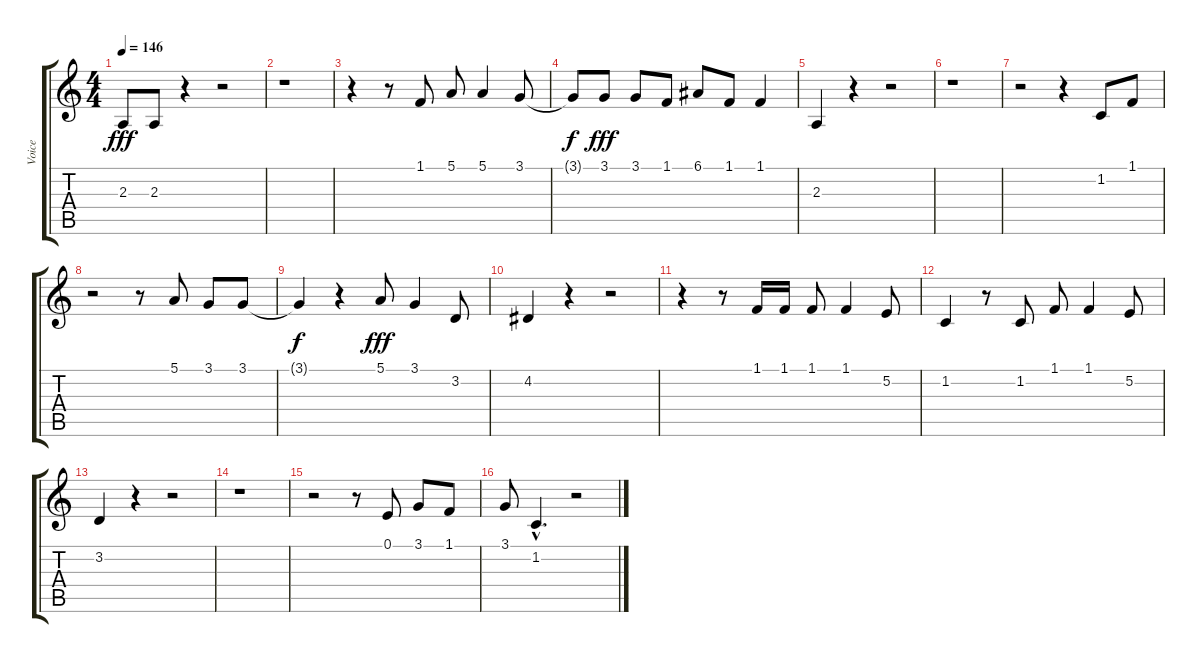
\track ("Voice" "Voice") {instrument lead6voice}
\staff {score tabs}
\tuning (E4 B3 G3 D3 A2 E2) {hide}
\ts (4 4)
\tempo 146
\clef g2
\ks c
2.3.8{dy fff} 2.3.8 r.4 r.2 |
r.1 |
r.4 r.8 1.1.8 5.1.8 5.1.4 3.1.8 |
3.1{t}.8{dy f} 3.1.8{dy fff} 3.1.8 1.1.8 6.1.8 1.1.8 1.1.4 |
2.3.4 r.4 r.2 |
r.1 |
r.2 r.4 1.2.8 1.1.8 |
r.2 r.8 5.1.8 3.1.8 3.1.8 |
3.1{t}.4{dy f} r.4 5.1.8{dy fff} 3.1.4 3.2.8 |
4.2.4 r.4 r.2 |
r.4 r.8 1.1.16 1.1.16 1.1.8 1.1.4 5.2.8 |
1.2.4 r.8 1.2.8 1.1.8 1.1.4 5.2.8 |
3.2.4 r.4 r.2 |
r.1 |
r.2 r.8 0.1.8 3.1.8 1.1.8 |
3.1.8 1.2{hac}.4{d} r.2
